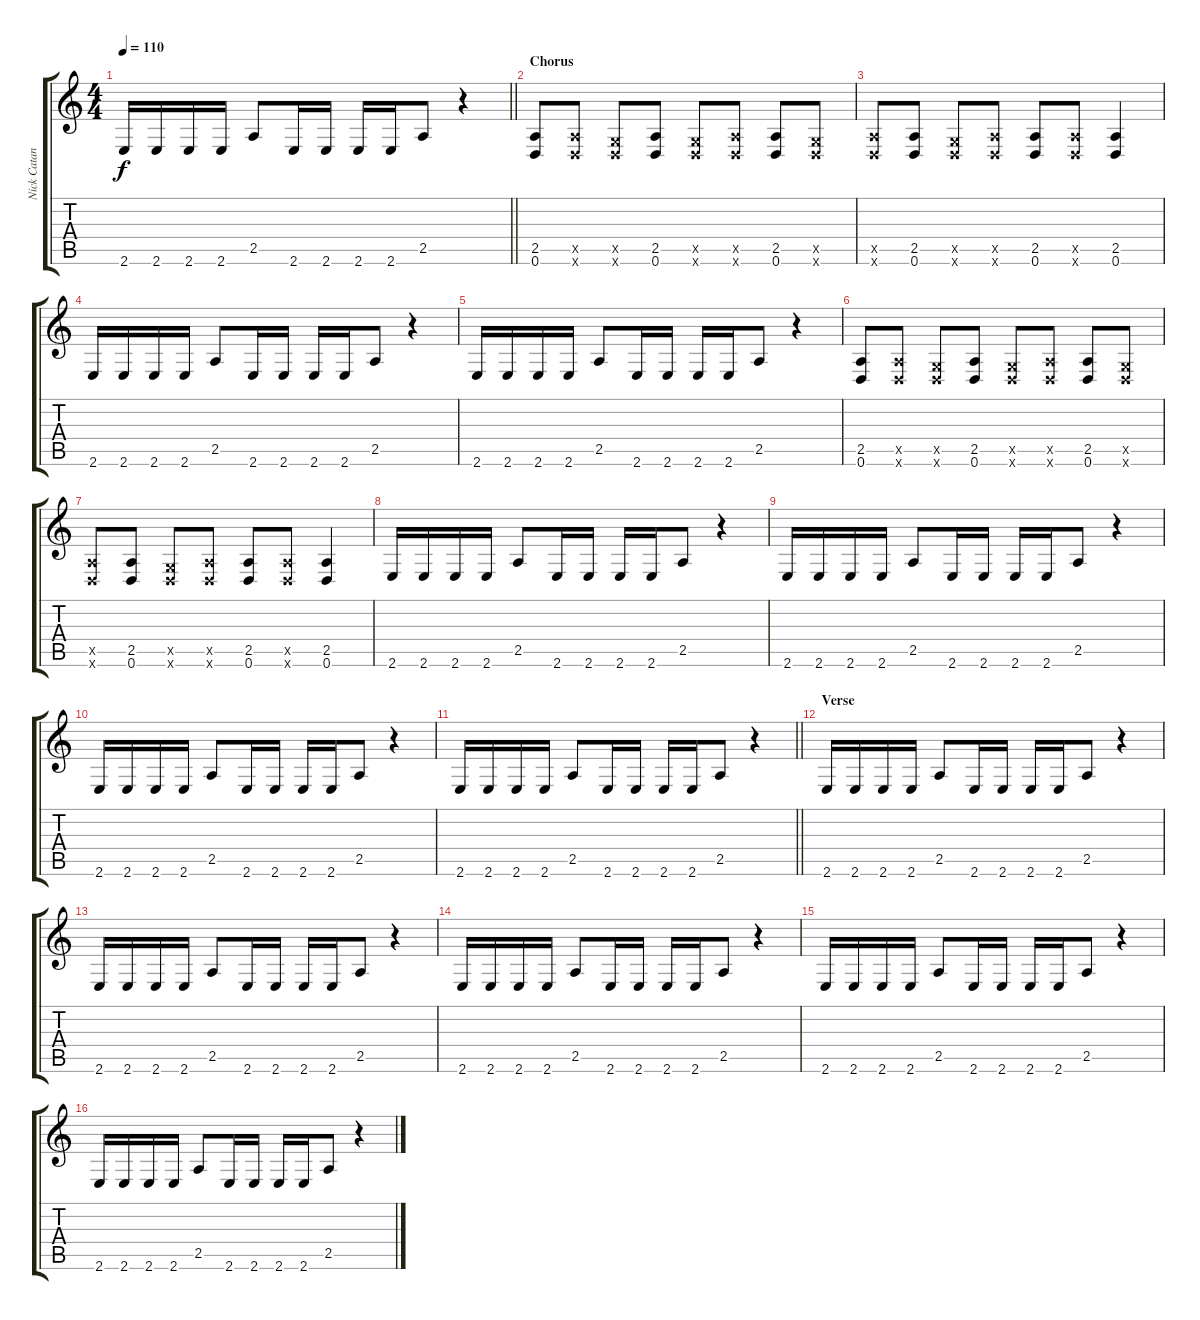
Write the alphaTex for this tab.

\track ("Nick Catanese" "Nick Catan") {instrument overdrivenguitar}
\staff {score tabs}
\tuning (D4 A3 F3 C3 G2 D2) {hide}
\ts (4 4)
\tempo 110
\clef g2
\barLineRight lightlight
\ks c
2.6.16{dy f} 2.6.16 2.6.16 2.6.16 2.5.8 2.6.16 2.6.16 2.6.16 2.6.16 2.5.8 r.4 |
\section ("" "Chorus")
(2.5 0.6).8 (2.5{x} 0.6{x}).8 (0.5{x} 0.6{x}).8 (2.5 0.6).8 (0.5{x} 0.6{x}).8 (2.5{x} 0.6{x}).8 (2.5 0.6).8 (0.5{x} 0.6{x}).8 |
(2.5{x} 0.6{x}).8 (2.5 0.6).8 (0.5{x} 0.6{x}).8 (2.5{x} 0.6{x}).8 (2.5 0.6).8 (2.5{x} 0.6{x}).8 (2.5 0.6).4 |
2.6.16 2.6.16 2.6.16 2.6.16 2.5.8 2.6.16 2.6.16 2.6.16 2.6.16 2.5.8 r.4 |
2.6.16 2.6.16 2.6.16 2.6.16 2.5.8 2.6.16 2.6.16 2.6.16 2.6.16 2.5.8 r.4 |
(2.5 0.6).8 (2.5{x} 0.6{x}).8 (0.5{x} 0.6{x}).8 (2.5 0.6).8 (0.5{x} 0.6{x}).8 (2.5{x} 0.6{x}).8 (2.5 0.6).8 (0.5{x} 0.6{x}).8 |
(2.5{x} 0.6{x}).8 (2.5 0.6).8 (0.5{x} 0.6{x}).8 (2.5{x} 0.6{x}).8 (2.5 0.6).8 (2.5{x} 0.6{x}).8 (2.5 0.6).4 |
2.6.16 2.6.16 2.6.16 2.6.16 2.5.8 2.6.16 2.6.16 2.6.16 2.6.16 2.5.8 r.4 |
2.6.16 2.6.16 2.6.16 2.6.16 2.5.8 2.6.16 2.6.16 2.6.16 2.6.16 2.5.8 r.4 |
2.6.16 2.6.16 2.6.16 2.6.16 2.5.8 2.6.16 2.6.16 2.6.16 2.6.16 2.5.8 r.4 |
\barLineRight lightlight
2.6.16 2.6.16 2.6.16 2.6.16 2.5.8 2.6.16 2.6.16 2.6.16 2.6.16 2.5.8 r.4 |
\section ("" "Verse")
2.6.16 2.6.16 2.6.16 2.6.16 2.5.8 2.6.16 2.6.16 2.6.16 2.6.16 2.5.8 r.4 |
2.6.16 2.6.16 2.6.16 2.6.16 2.5.8 2.6.16 2.6.16 2.6.16 2.6.16 2.5.8 r.4 |
2.6.16 2.6.16 2.6.16 2.6.16 2.5.8 2.6.16 2.6.16 2.6.16 2.6.16 2.5.8 r.4 |
2.6.16 2.6.16 2.6.16 2.6.16 2.5.8 2.6.16 2.6.16 2.6.16 2.6.16 2.5.8 r.4 |
2.6.16 2.6.16 2.6.16 2.6.16 2.5.8 2.6.16 2.6.16 2.6.16 2.6.16 2.5.8 r.4
